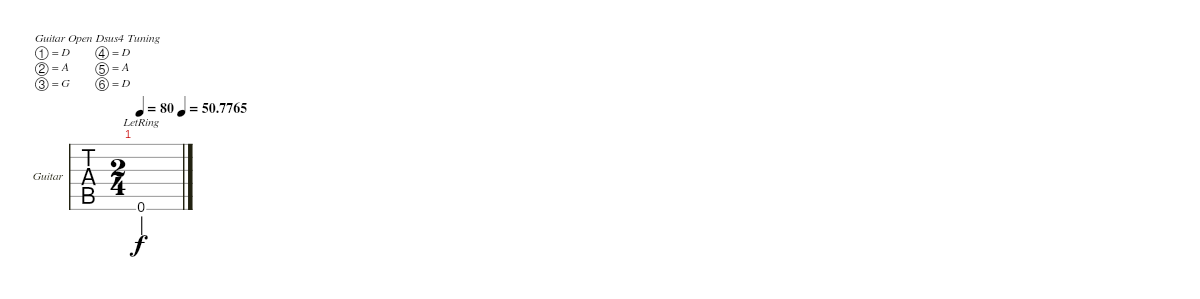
\bracketExtendMode groupsimilarinstruments
\firstSystemTrackNameOrientation horizontal
\otherSystemsTrackNameOrientation horizontal
\track ("Guitar" "Guitar") {instrument acousticguitarsteel}
\staff {tabs}
\tuning (D4 A3 G3 D3 A2 D2)
\ts (2 4)
\tempo 80
\tempo (50.7765 1)
\clef g2
\ks c
0.6{lr}.2{dy f}
